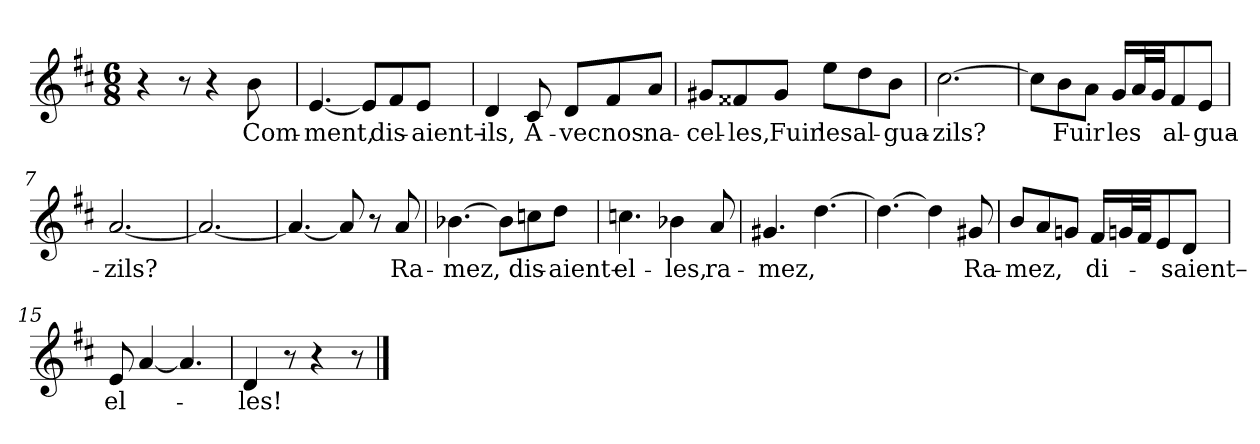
**kern	**text
*part1	*part1
*staff1	*staff1
*clefG2	*
*k[f#c#]	*
*M6/8	*
=1	=1
4r	.
8r	.
4r	.
!	!LO:LY:b
8b\	Com-
=2	=2
!	!LO:LY:b
[4.e/	-ment,
8e/L]	.
!	!LO:LY:b
8f#/	dis-
!	!LO:LY:b
8e/J	-aient–
=3	=3
!	!LO:LY:b
4d/	ils,
!	!LO:LY:b
8c#/	A-
!	!LO:LY:b
8d/L	-vec
!	!LO:LY:b
8f#/	nos
!	!LO:LY:b
8a/J	na-
=4	=4
!	!LO:LY:b
8g#X/L	-cel-
!	!LO:LY:b
8f##X/	-les,
!	!LO:LY:b
8g#/J	Fuir
!	!LO:LY:b
8ee\L	les
!	!LO:LY:b
8dd\	al-
!	!LO:LY:b
8b\J	-gua-
=5	=5
!	!LO:LY:b
[2.cc#\	-zils?
=6	=6
8cc#\L]	.
!	!LO:LY:b
8b\	Fuir
8a\J	.
!	!LO:LY:b
16g/LL	les
32a/L	.
32g/JJ	.
!	!LO:LY:b
8f#/	al-
!	!LO:LY:b
8e/J	-gua-
=7	=7
!	!LO:LY:b
[2.a/	-zils?
=8	=8
2.a/_	.
!!LO:LB:g=z
=9	=9
4.a/_	.
8a/]	.
8r	.
!	!LO:LY:b
8a/	Ra-
=10	=10
!	!LO:LY:b
[4.b-X\	-mez,
8b-\L]	.
!	!LO:LY:b
8ccn\	dis-
!	!LO:LY:b
8dd\J	-aient–
=11	=11
!	!LO:LY:b
4.ccn\	el-
!	!LO:LY:b
4b-X\	-les,
!	!LO:LY:b
8a/	ra-
=12	=12
!	!LO:LY:b
4.g#X/	mez,
[4.dd\	.
=13	=13
4.dd\_	.
4dd\]	.
!	!LO:LY:b
8g#X/	Ra-
=14	=14
!	!LO:LY:b
8b/L	mez,
8a/	.
8gn/J	.
!	!LO:LY:b
16f#/LL	di-
32gn/L	.
32f#/JJ	.
8e/	.
!	!LO:LY:b
8d/J	-saient–
=15	=15
!	!LO:LY:b
8e/	el-
[4a/	.
4.a/]	.
=16	=16
!	!LO:LY:b
4d/	-les!
8r	.
4r	.
8r	.
==	==
*-	*-
